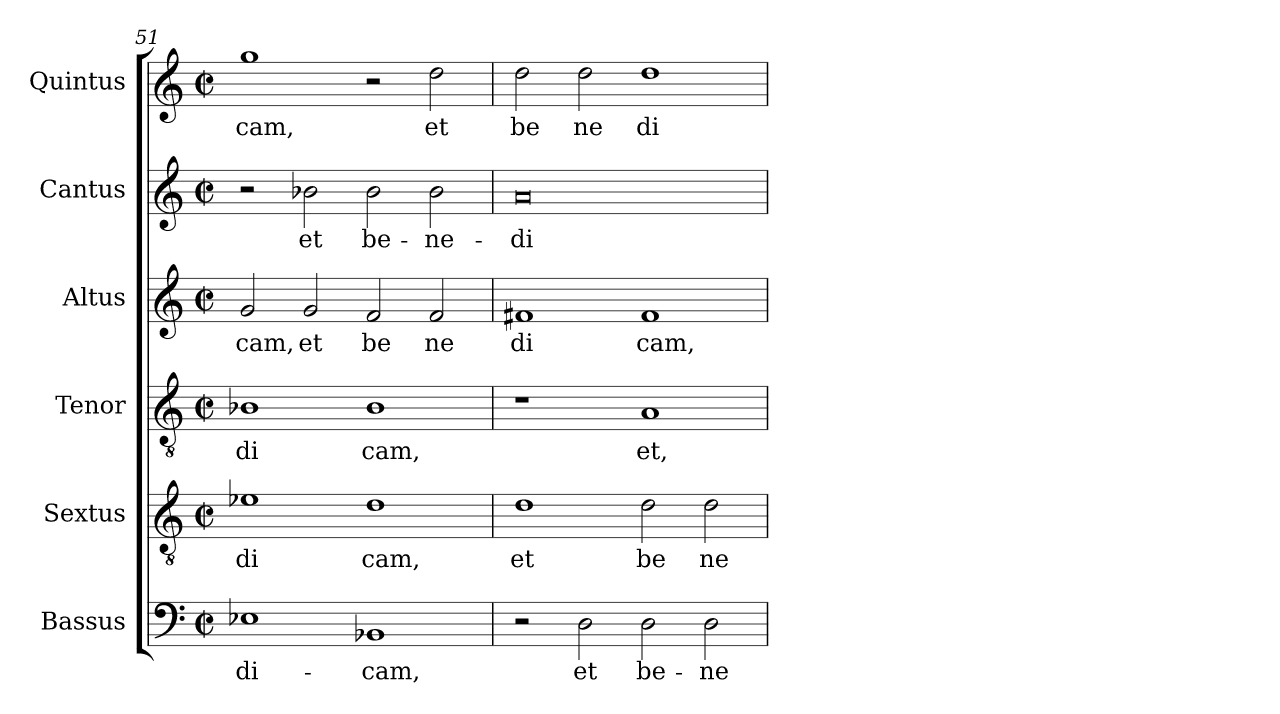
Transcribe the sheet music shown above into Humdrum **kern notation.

**kern	**text	**kern	**text	**kern	**text	**kern	**text	**kern	**text	**kern	**text
*part6	*part6	*part5	*part5	*part4	*part4	*part3	*part3	*part2	*part2	*part1	*part1
*staff6	*staff6	*staff5	*staff5	*staff4	*staff4	*staff3	*staff3	*staff2	*staff2	*staff1	*staff1
*I"Bassus	*	*I"Sextus	*	*I"Tenor	*	*I"Altus	*	*I"Cantus	*	*I"Quintus	*
*clefF4	*	*clefGv2	*	*clefGv2	*	*clefG2	*	*clefG2	*	*clefG2	*
*M2/2	*	*M2/2	*	*M2/2	*	*M2/2	*	*M2/2	*	*M2/2	*
*met(c|)	*	*met(c|)	*	*met(c|)	*	*met(c|)	*	*met(c|)	*	*met(c|)	*
=51	=51	=51	=51	=51	=51	=51	=51	=51	=51	=51	=51
!	!LO:LY:b:cj	!	!LO:LY:b:cj	!	!LO:LY:b:cj	!	!LO:LY:b:cj	!	!	!	!LO:LY:b:cj
1E-X	-di-	1e-X	di	1B-X	di	2g/	cam,	2r	.	1gg	cam,
!	!	!	!	!	!	!	!LO:LY:b:cj	!	!LO:LY:b:cj	!	!
.	.	.	.	.	.	2g/	et	2b-X\	et	.	.
!	!LO:LY:b:cj	!	!LO:LY:b:cj	!	!LO:LY:b:cj	!	!LO:LY:b:cj	!	!LO:LY:b:cj	!	!
1BB-X	-cam,	1d	cam,	1B-	cam,	2f/	be	2b-\	be-	2r	.
!	!	!	!	!	!	!	!LO:LY:b:cj	!	!LO:LY:b:cj	!	!LO:LY:b:cj
.	.	.	.	.	.	2f/	ne	2b-\	-ne-	2dd\	et
=52	=52	=52	=52	=52	=52	=52	=52	=52	=52	=52	=52
!	!	!	!LO:LY:b:cj	!	!	!	!LO:LY:b:cj	!	!LO:LY:b:cj	!	!LO:LY:b:cj
2r	.	1d	et	1r	.	1f#X	di	0a	-di-	2dd\	be
!	!LO:LY:b:cj	!	!	!	!	!	!	!	!	!	!LO:LY:b:cj
2D\	et	.	.	.	.	.	.	.	.	2dd\	ne
!	!LO:LY:b:cj	!	!LO:LY:b:cj	!	!LO:LY:b:cj	!	!LO:LY:b:cj	!	!	!	!LO:LY:b:cj
2D\	be-	2d\	be	1A	et,	1f#	cam,	.	.	1dd	di
!	!LO:LY:b:cj	!	!LO:LY:b:cj	!	!	!	!	!	!	!	!
2D\	-ne-	2d\	ne	.	.	.	.	.	.	.	.
=	=	=	=	=	=	=	=	=	=	=	=
*-	*-	*-	*-	*-	*-	*-	*-	*-	*-	*-	*-
